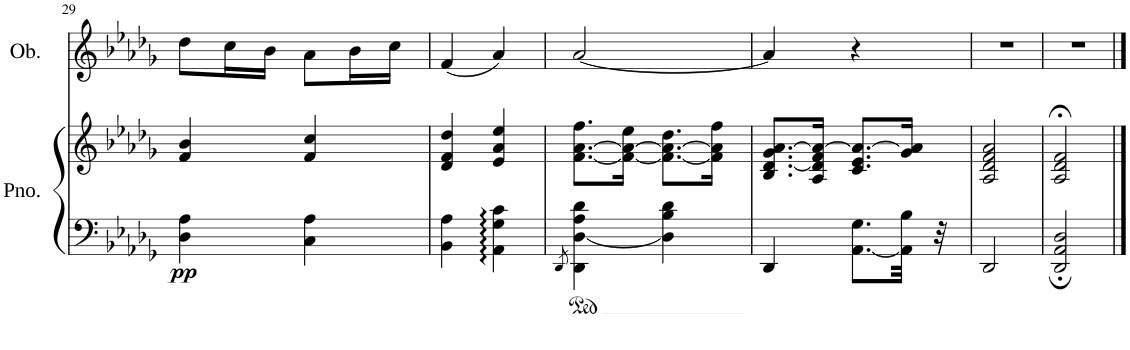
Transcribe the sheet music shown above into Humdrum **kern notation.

**kern	**kern	**dynam	**kern
*part2	*part2	*part2	*part1
*staff3	*staff2	*staff2/3	*staff1
*I"Piano	*	*	*I"オーボエ
*I'Pno.	*	*	*
!!LO:PB:g=z
*clefF4	*clefG2	*	*clefG2
*k[b-e-a-d-g-]	*k[b-e-a-d-g-]	*	*k[b-e-a-d-g-]
*M2/4	*M2/4	*	*M2/4
=29	=29	=29	=29
!	!	!LO:DY:b=2	!
4D-\ 4A-\	4f/ 4b-/	pp	8dd-\L
.	.	.	16cc\L
.	.	.	16b-\JJ
4C\ 4A-\	4f/ 4cc/	.	8a-\L
.	.	.	16b-\L
.	.	.	16cc\JJ
=30	=30	=30	=30
4BB-\ 4A-\	4d-/ 4f/ 4dd-/	.	(4f/
4AA-\: 4G-\: 4c\:	4e-/ 4a-/ 4ee-/	.	4a-/)
=31	=31	=31	=31
8qDD-/	.	.	.
4DD-\ [4D-\ 4A-\ 4d-\	[8.f\ [8.a-\ 8.ff\L	.	[2a-/
.	16f\_ 16a-\_ 16ee-\Jk	.	.
4D-\] 4B-\ 4d-\	8.f\_ 8.a-\_ 8.dd-\L	.	.
.	16f\] 16a-\] 16ff\Jk	.	.
=32	=32	=32	=32
4DD-/	8.B-/ [8.d-/ 8.g-/ [8.a-/L	.	4a-/]
.	16A-/ 16d-/] 16f/ 16a-/_Jk	.	.
[8.AA-\ 8.G-\L	8.c/ 8.e-/ 8.a-/_L	.	4r
32AA-\] 32B-\Jkk	16g-/ 16a-/]Jk	.	.
32r	.	.	.
=33	=33	=33	=33
2DD-/	2A-/ 2d-/ 2f/ 2a-/	.	2r
=34	=34	=34	=34
2DD-/; 2AA-/; 2D-/;	2A-/;< 2d-/;< 2f/;<	.	2r
==	==	==	==
*-	*-	*-	*-
